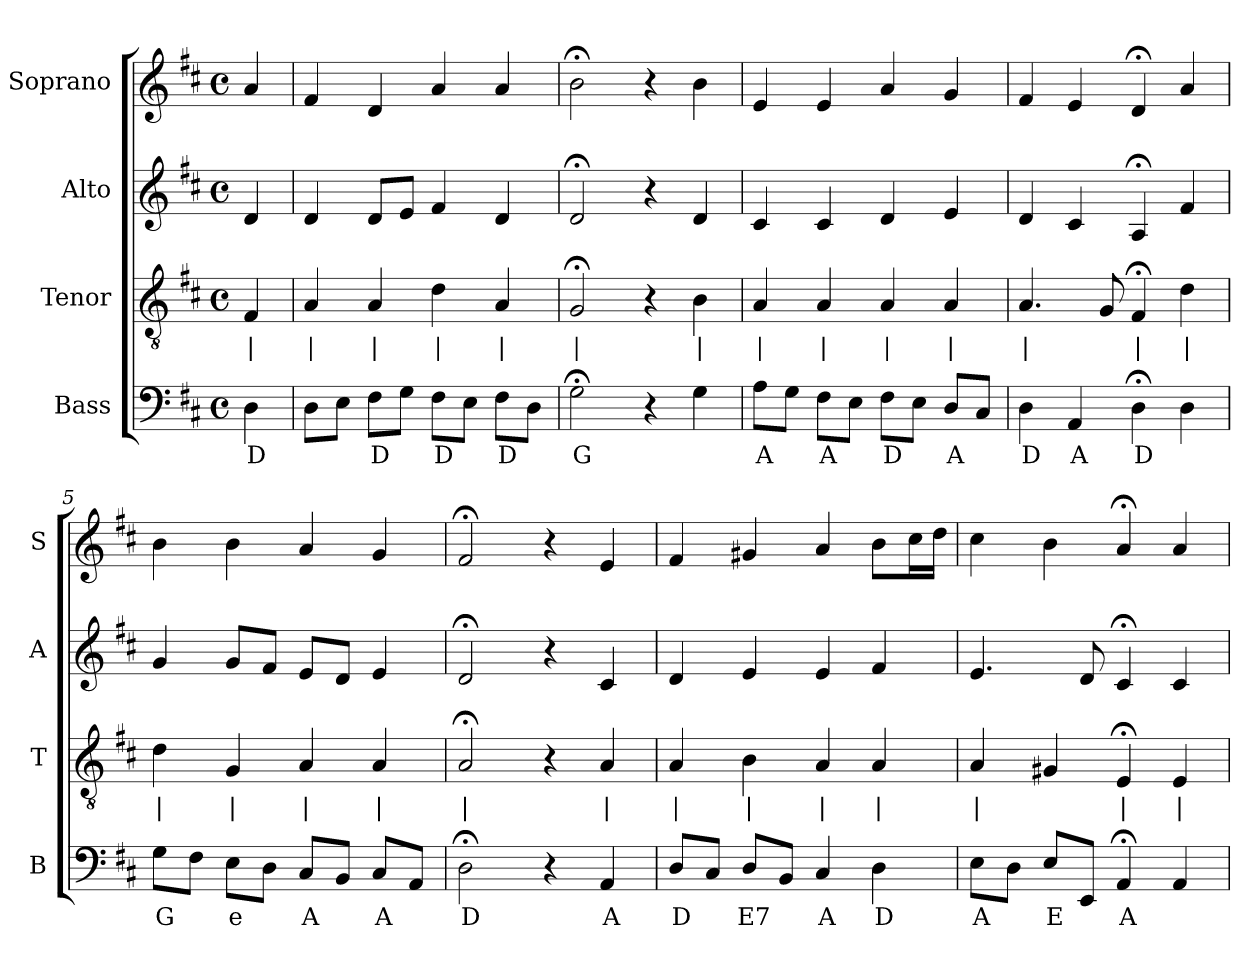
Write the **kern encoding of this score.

**kern	**text	**kern	**text	**kern	**kern
*part4	*part4	*part3	*part3	*part2	*part1
*staff4	*staff4	*staff3	*staff3	*staff2	*staff1
*I"Bass	*	*I"Tenor	*	*I"Alto	*I"Soprano
*I'B	*	*I'T	*	*I'A	*I'S
*clefF4	*	*clefGv2	*	*clefG2	*clefG2
*k[f#c#]	*	*k[f#c#]	*	*k[f#c#]	*k[f#c#]
*D:	*	*D:	*	*D:	*D:
*M4/4	*	*M4/4	*	*M4/4	*M4/4
*met(c)	*	*met(c)	*	*met(c)	*met(c)
*MM100	*	*MM100	*	*MM100	*MM100
=	=	=	=	=	=
4D	D	4F#	|	4d	4a
=1	=1	=1	=1	=1	=1
8DL	.	4A	|	4d	4f#
8EJ	.	.	.	.	.
8F#L	D	4A	|	8dL	4d
8GJ	.	.	.	8eJ	.
8F#L	D	4d	|	4f#	4a
8EJ	.	.	.	.	.
8F#L	D	4A	|	4d	4a
8DJ	.	.	.	.	.
=2	=2	=2	=2	=2	=2
2G;<	G	2G;<	|	2d;<	2b;<
4r	.	4r	.	4r	4r
4G	.	4B	|	4d	4b
=3	=3	=3	=3	=3	=3
8AL	A	4A	|	4c#	4e
8GJ	.	.	.	.	.
8F#L	A	4A	|	4c#	4e
8EJ	.	.	.	.	.
8F#L	D	4A	|	4d	4a
8EJ	.	.	.	.	.
8DL	A	4A	|	4e	4g
8C#J	.	.	.	.	.
=4	=4	=4	=4	=4	=4
4D	D	4.A	|	4d	4f#
4AA	A	.	.	4c#	4e
.	.	8G	.	.	.
4D;<	D	4F#;<	|	4A;<	4d;<
4D	.	4d	|	4f#	4a
=5	=5	=5	=5	=5	=5
8GL	G	4d	|	4g	4b
8F#J	.	.	.	.	.
8EL	e	4G	|	8gL	4b
8DJ	.	.	.	8f#J	.
8C#L	A	4A	|	8eL	4a
8BBJ	.	.	.	8dJ	.
8C#L	A	4A	|	4e	4g
8AAJ	.	.	.	.	.
=6	=6	=6	=6	=6	=6
2D;<	D	2A;<	|	2d;<	2f#;<
4r	.	4r	.	4r	4r
4AA	A	4A	|	4c#	4e
=7	=7	=7	=7	=7	=7
8DL	D	4A	|	4d	4f#
8C#J	.	.	.	.	.
8DL	E7	4B	|	4e	4g#X
8BBJ	.	.	.	.	.
4C#	A	4A	|	4e	4a
4D	D	4A	|	4f#	8bL
.	.	.	.	.	16cc#L
.	.	.	.	.	16ddJJ
=8	=8	=8	=8	=8	=8
8EL	A	4A	|	4.e	4cc#
8DJ	.	.	.	.	.
8EL	E	4G#X	.	.	4b
8EEJ	.	.	.	8d	.
4AA;<	A	4E;<	|	4c#;<	4a;<
4AA	.	4E	|	4c#	4a
=	=	=	=	=	=
*-	*-	*-	*-	*-	*-
